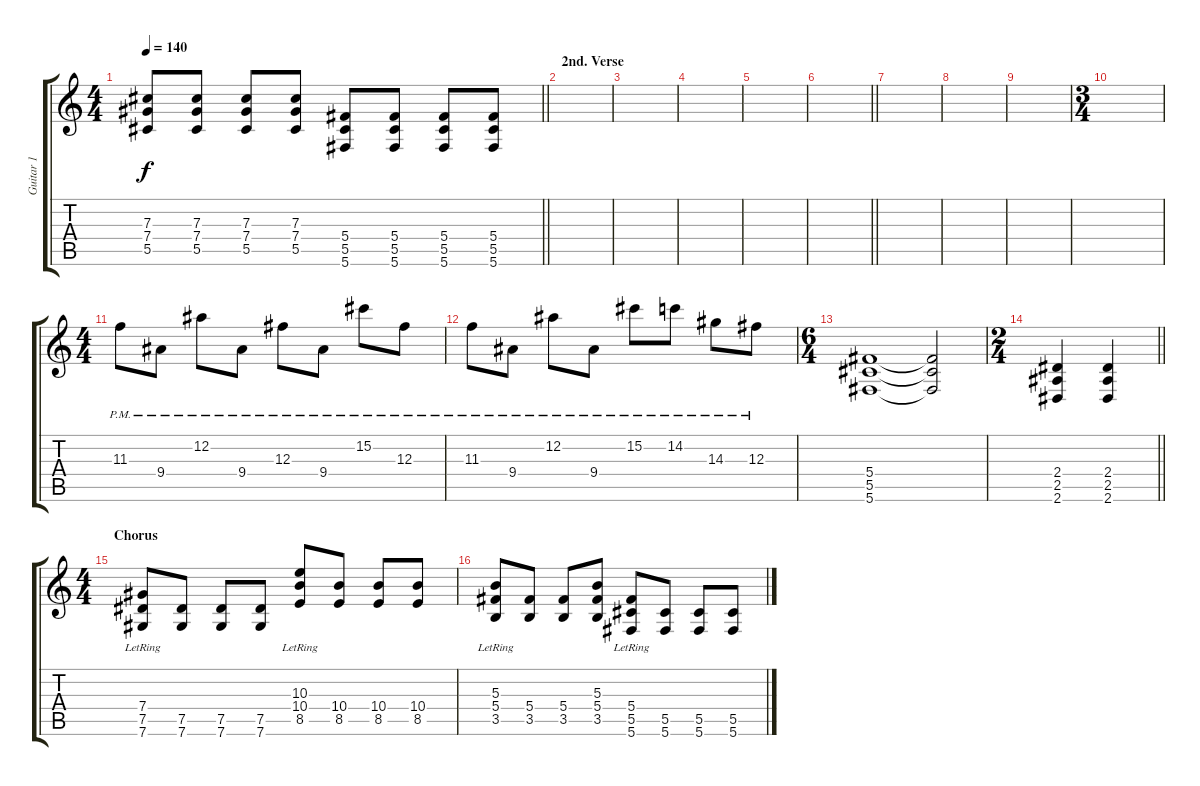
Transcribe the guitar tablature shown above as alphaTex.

\track ("Guitar 1" "Guitar 1") {instrument distortionguitar}
\staff {score tabs}
\tuning (Eb4 Bb3 Gb3 Db3 Ab2 Db2) {hide}
\ts (4 4)
\tempo 140
\clef g2
\barLineRight lightlight
\ks c
(7.3 7.4 5.5).8{dy f} (7.3 7.4 5.5).8 (7.3 7.4 5.5).8 (7.3 7.4 5.5).8 (5.4 5.5 5.6).8 (5.4 5.5 5.6).8 (5.4 5.5 5.6).8 (5.4 5.5 5.6).8 |
\section ("" "2nd. Verse")
|
|
|
|
\barLineRight lightlight
|
|
|
|
\ts (3 4)
|
\ts (4 4)
11.3{pm}.8 9.4{pm}.8 12.2{pm}.8 9.4{pm}.8 12.3{pm}.8 9.4{pm}.8 15.2{pm}.8 12.3{pm}.8 |
11.3{pm}.8 9.4{pm}.8 12.2{pm}.8 9.4{pm}.8 15.2{pm}.8 14.2{pm}.8 14.3{pm}.8 12.3{pm}.8 |
\ts (6 4)
(5.4 5.5 5.6).1 (5.4{t} 5.5{t} 5.6{t}).2 |
\ts (2 4)
\barLineRight lightlight
(2.4 2.5 2.6).4 (2.4 2.5 2.6).4 |
\ts (4 4)
\section ("" "Chorus")
(7.4{lr} 7.5 7.6).8 (7.5 7.6).8 (7.5 7.6).8 (7.5 7.6).8 (10.3{lr} 10.4 8.5).8 (10.4 8.5).8 (10.4 8.5).8 (10.4 8.5).8 |
(5.3{lr} 5.4 3.5).8 (5.4 3.5).8 (5.4 3.5).8 (5.3 5.4 3.5).8 (5.4{lr} 5.5 5.6).8 (5.5 5.6).8 (5.5 5.6).8 (5.5 5.6).8
